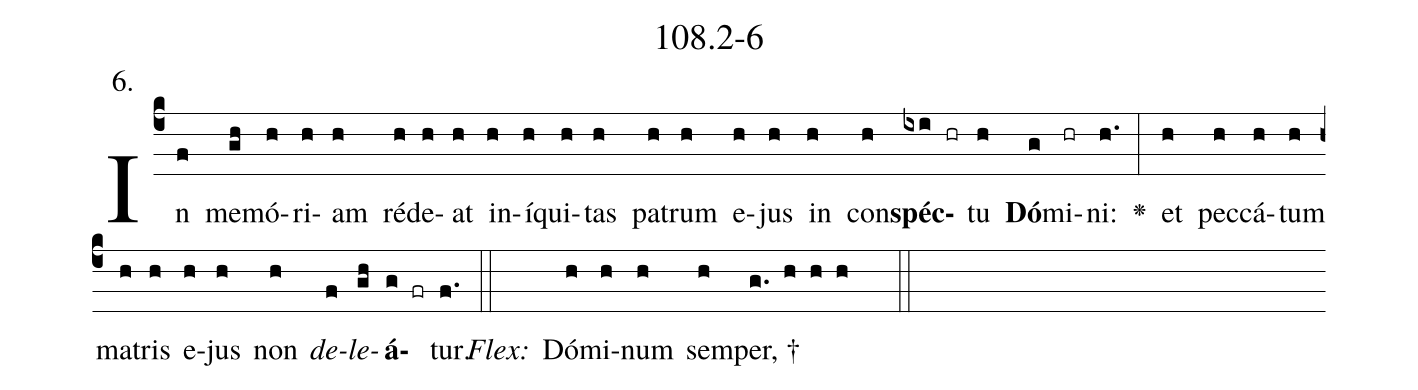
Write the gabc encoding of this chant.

name: 108.2-6;
annotation: 6.;
%%
(c4)In(f) me(gh)mó(h)ri(h)am(h) réd(h)e(h)at(h) in(h)í(h)qui(h)tas(h) pa(h)trum(h) e(h)jus(h) in(h) con(h)<b>spéc</b>(ixi hr)tu(h) <b>Dó</b>(g)mi(hr)ni:(h.) <v>\greheightstar</v>(:) et(h) pec(h)cá(h)tum(h) ma(h)tris(h) e(h)jus(h) non(h) <i>de</i>(f)<i>le</i>(gh)<b>á</b>(g fr)tur.(f.) (::)
<i>Flex:</i>()  Dó(h)mi(h)num(h) sem(h)per, †(g. h h h  ::)

%E(h) u(h) o(f) u(gh) a(g) e.(f.) (::)
